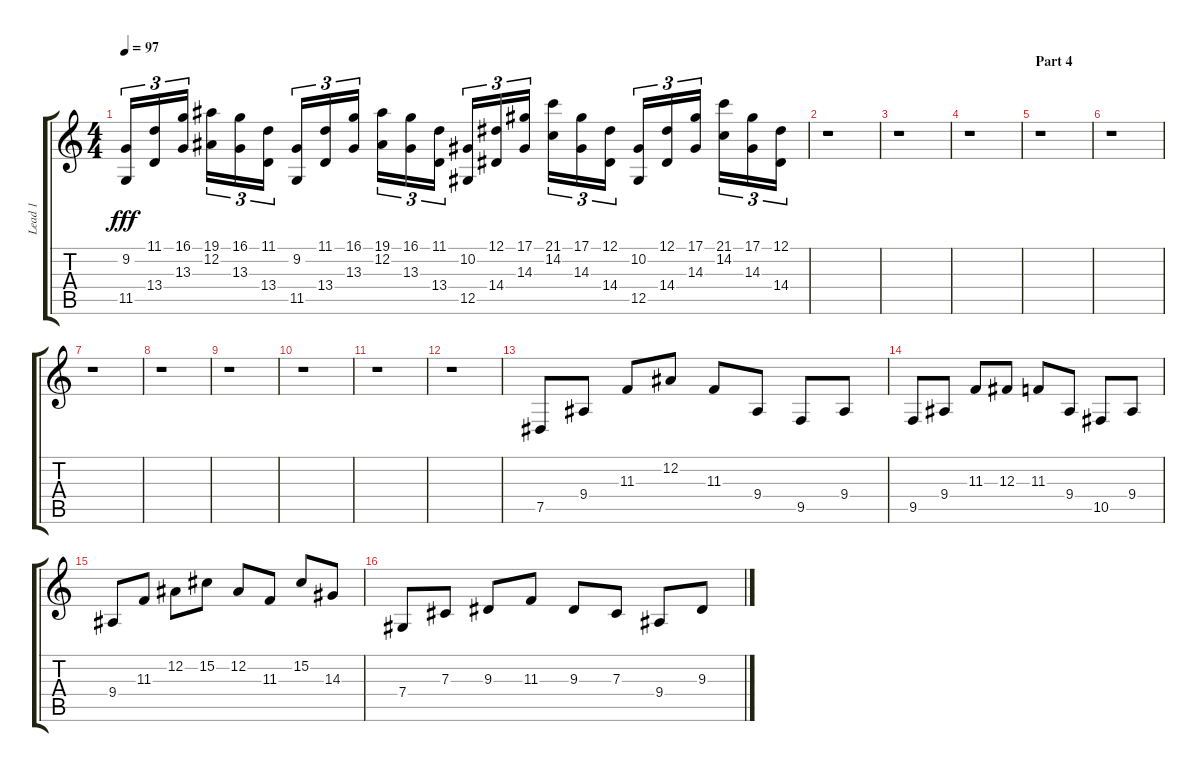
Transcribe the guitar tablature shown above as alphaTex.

\track ("Lead 1" "Lead 1") {instrument lead2sawtooth}
\staff {score tabs}
\tuning (Eb4 Bb3 Gb3 Db3 Ab2 Eb2) {hide}
\ts (4 4)
\tempo 97
\clef g2
\ks c
(9.2 11.5).16{tu (3 2) dy fff} (11.1 13.4).16{tu (3 2)} (16.1 13.3).16{tu (3 2)} (19.1 12.2).16{tu (3 2)} (16.1 13.3).16{tu (3 2)} (11.1 13.4).16{tu (3 2)} (9.2 11.5).16{tu (3 2)} (11.1 13.4).16{tu (3 2)} (16.1 13.3).16{tu (3 2)} (19.1 12.2).16{tu (3 2)} (16.1 13.3).16{tu (3 2)} (11.1 13.4).16{tu (3 2)} (10.2 12.5).16{tu (3 2)} (12.1 14.4).16{tu (3 2)} (17.1 14.3).16{tu (3 2)} (21.1 14.2).16{tu (3 2)} (17.1 14.3).16{tu (3 2)} (12.1 14.4).16{tu (3 2)} (10.2 12.5).16{tu (3 2)} (12.1 14.4).16{tu (3 2)} (17.1 14.3).16{tu (3 2)} (21.1 14.2).16{tu (3 2)} (17.1 14.3).16{tu (3 2)} (12.1 14.4).16{tu (3 2)} |
r.1 |
r.1 |
r.1 |
\section ("" "Part 4")
r.1 |
r.1 |
r.1 |
r.1 |
r.1 |
r.1 |
r.1 |
r.1 |
7.5.8 9.4.8 11.3.8 12.2.8 11.3.8 9.4.8 9.5.8 9.4.8 |
9.5.8 9.4.8 11.3.8 12.3.8 11.3.8 9.4.8 10.5.8 9.4.8 |
9.4.8 11.3.8 12.2.8 15.2.8 12.2.8 11.3.8 15.2.8 14.3.8 |
7.4.8 7.3.8 9.3.8 11.3.8 9.3.8 7.3.8 9.4.8 9.3.8
